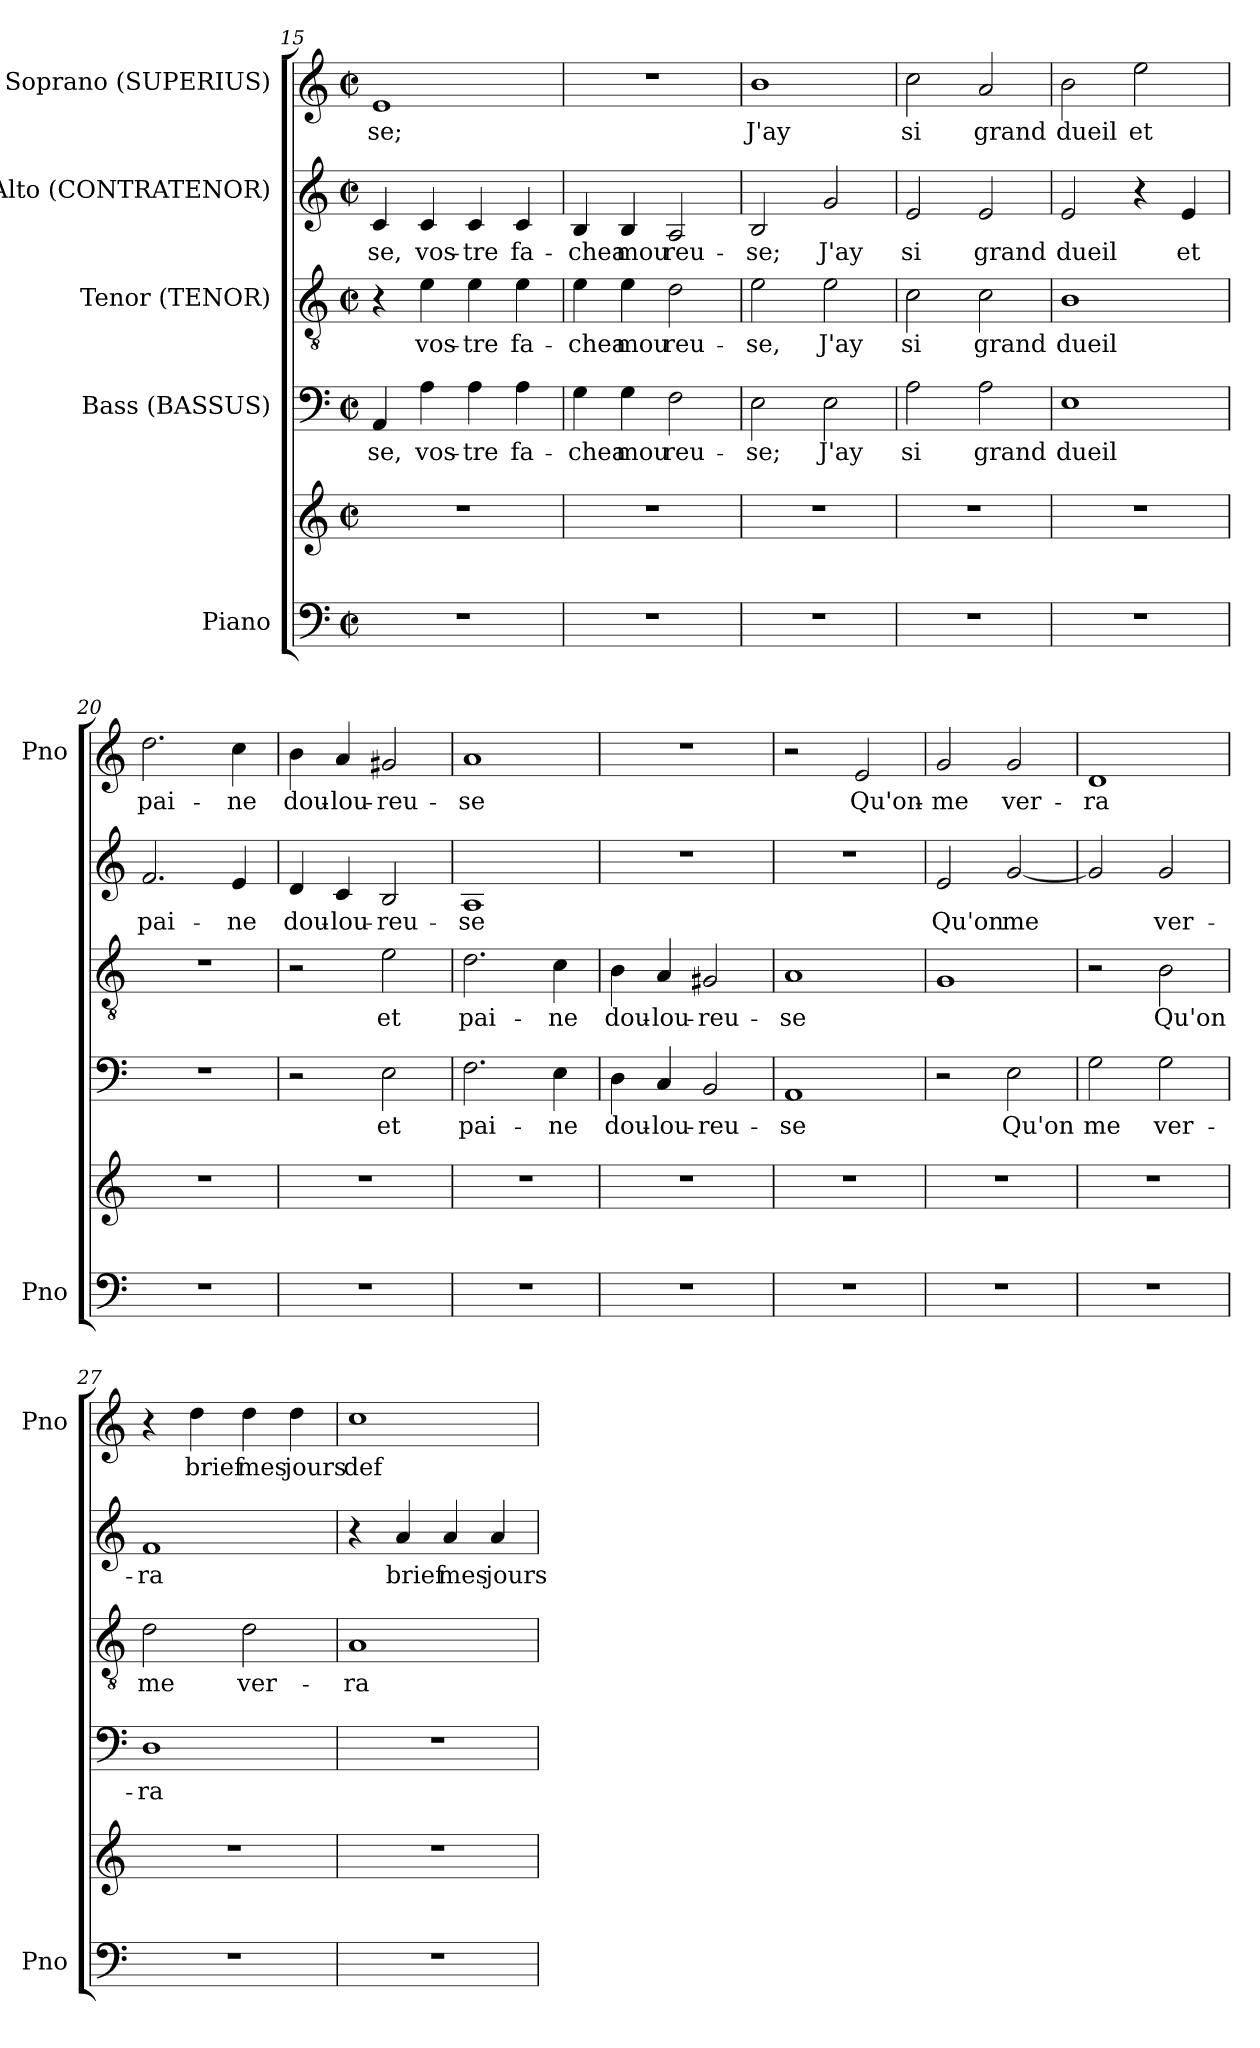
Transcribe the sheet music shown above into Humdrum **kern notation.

**kern	**kern	**kern	**text	**kern	**text	**kern	**text	**kern	**text
*part5	*part5	*part4	*part4	*part3	*part3	*part2	*part2	*part1	*part1
*staff6	*staff5	*staff4	*staff4	*staff3	*staff3	*staff2	*staff2	*staff1	*staff1
*I"Piano	*	*I"Bass (BASSUS)	*	*I"Tenor (TENOR)	*	*I"Alto (CONTRATENOR)	*	*I"Soprano (SUPERIUS)	*
*I'Pno	*	*	*	*	*	*	*	*I'Pno	*
*clefF4	*clefG2	*clefF4	*	*clefGv2	*	*clefG2	*	*clefG2	*
*k[]	*k[]	*k[]	*	*k[]	*	*k[]	*	*k[]	*
*C:	*C:	*C:	*	*C:	*	*C:	*	*C:	*
*M2/2	*M2/2	*M2/2	*	*M2/2	*	*M2/2	*	*M2/2	*
*met(c|)	*met(c|)	*met(c|)	*	*met(c|)	*	*met(c|)	*	*met(c|)	*
=15	=15	=15	=15	=15	=15	=15	=15	=15	=15
1r	1r	4AA/	-se,	4r	.	4c/	-se,	1e	-se;
.	.	4A\	vos-	4e\	vos-	4c/	vos-	.	.
.	.	4A\	-tre	4e\	-tre	4c/	-tre	.	.
.	.	4A\	fa-	4e\	fa-	4c/	fa-	.	.
=16	=16	=16	=16	=16	=16	=16	=16	=16	=16
1r	1r	4G\	-chea-	4e\	-chea-	4B/	-chea-	1r	.
.	.	4G\	-mou-	4e\	-mou-	4B/	-mou-	.	.
.	.	2F\	-reu-	2d\	-reu-	2A/	-reu-	.	.
=17	=17	=17	=17	=17	=17	=17	=17	=17	=17
1r	1r	2E\	-se;	2e\	-se,	2B/	-se;	1b	J'ay
.	.	2E\	J'ay	2e\	J'ay	2g/	J'ay	.	.
=18	=18	=18	=18	=18	=18	=18	=18	=18	=18
1r	1r	2A\	si	2c\	si	2e/	si	2cc\	si
.	.	2A\	grand	2c\	grand	2e/	grand	2a/	grand
=19	=19	=19	=19	=19	=19	=19	=19	=19	=19
1r	1r	1E	dueil	1B	dueil	2e/	dueil	2b\	dueil
.	.	.	.	.	.	4r	.	2ee\	et
.	.	.	.	.	.	4e/	et	.	.
=20	=20	=20	=20	=20	=20	=20	=20	=20	=20
1r	1r	1r	.	1r	.	2.f/	pai-	2.dd\	pai-
.	.	.	.	.	.	4e/	-ne	4cc\	-ne
!!LO:PB:g=z
=21	=21	=21	=21	=21	=21	=21	=21	=21	=21
1r	1r	2r	.	2r	.	4d/	dou-	4b\	dou-
.	.	.	.	.	.	4c/	-lou-	4a/	-lou-
.	.	2E\	et	2e\	et	2B/	-reu-	2g#/	-reu-
=22	=22	=22	=22	=22	=22	=22	=22	=22	=22
1r	1r	2.F\	pai-	2.d\	pai-	1A	-se	1a	-se
.	.	4E\	-ne	4c\	-ne	.	.	.	.
=23	=23	=23	=23	=23	=23	=23	=23	=23	=23
1r	1r	4D\	dou-	4B\	dou-	1r	.	1r	.
.	.	4C/	-lou-	4A/	-lou-	.	.	.	.
.	.	2BB/	-reu-	2G#/	-reu-	.	.	.	.
=24	=24	=24	=24	=24	=24	=24	=24	=24	=24
1r	1r	1AA	-se	1A	-se	1r	.	2r	.
.	.	.	.	.	.	.	.	2e/	Qu'on-
=25	=25	=25	=25	=25	=25	=25	=25	=25	=25
1r	1r	2r	.	1G	.	2e/	Qu'on	2g/	-me
.	.	2E\	Qu'on	.	.	[2g/	me	2g/	ver-
=26	=26	=26	=26	=26	=26	=26	=26	=26	=26
1r	1r	2G\	me	2r	.	2g/]	.	1d	-ra
.	.	2G\	ver-	2B\	Qu'on	2g/	ver-	.	.
=27	=27	=27	=27	=27	=27	=27	=27	=27	=27
1r	1r	1D	-­ra	2d\	me	1f	-ra	4r	.
.	.	.	.	.	.	.	.	4dd\	brief
.	.	.	.	2d\	ver-	.	.	4dd\	mes
.	.	.	.	.	.	.	.	4dd\	jours
!!LO:LB:g=z
=28	=28	=28	=28	=28	=28	=28	=28	=28	=28
1r	1r	1r	.	1A	-­ra	4r	.	1cc	def-
.	.	.	.	.	.	4a/	brief	.	.
.	.	.	.	.	.	4a/	mes	.	.
.	.	.	.	.	.	4a/	jours	.	.
=	=	=	=	=	=	=	=	=	=
*-	*-	*-	*-	*-	*-	*-	*-	*-	*-
